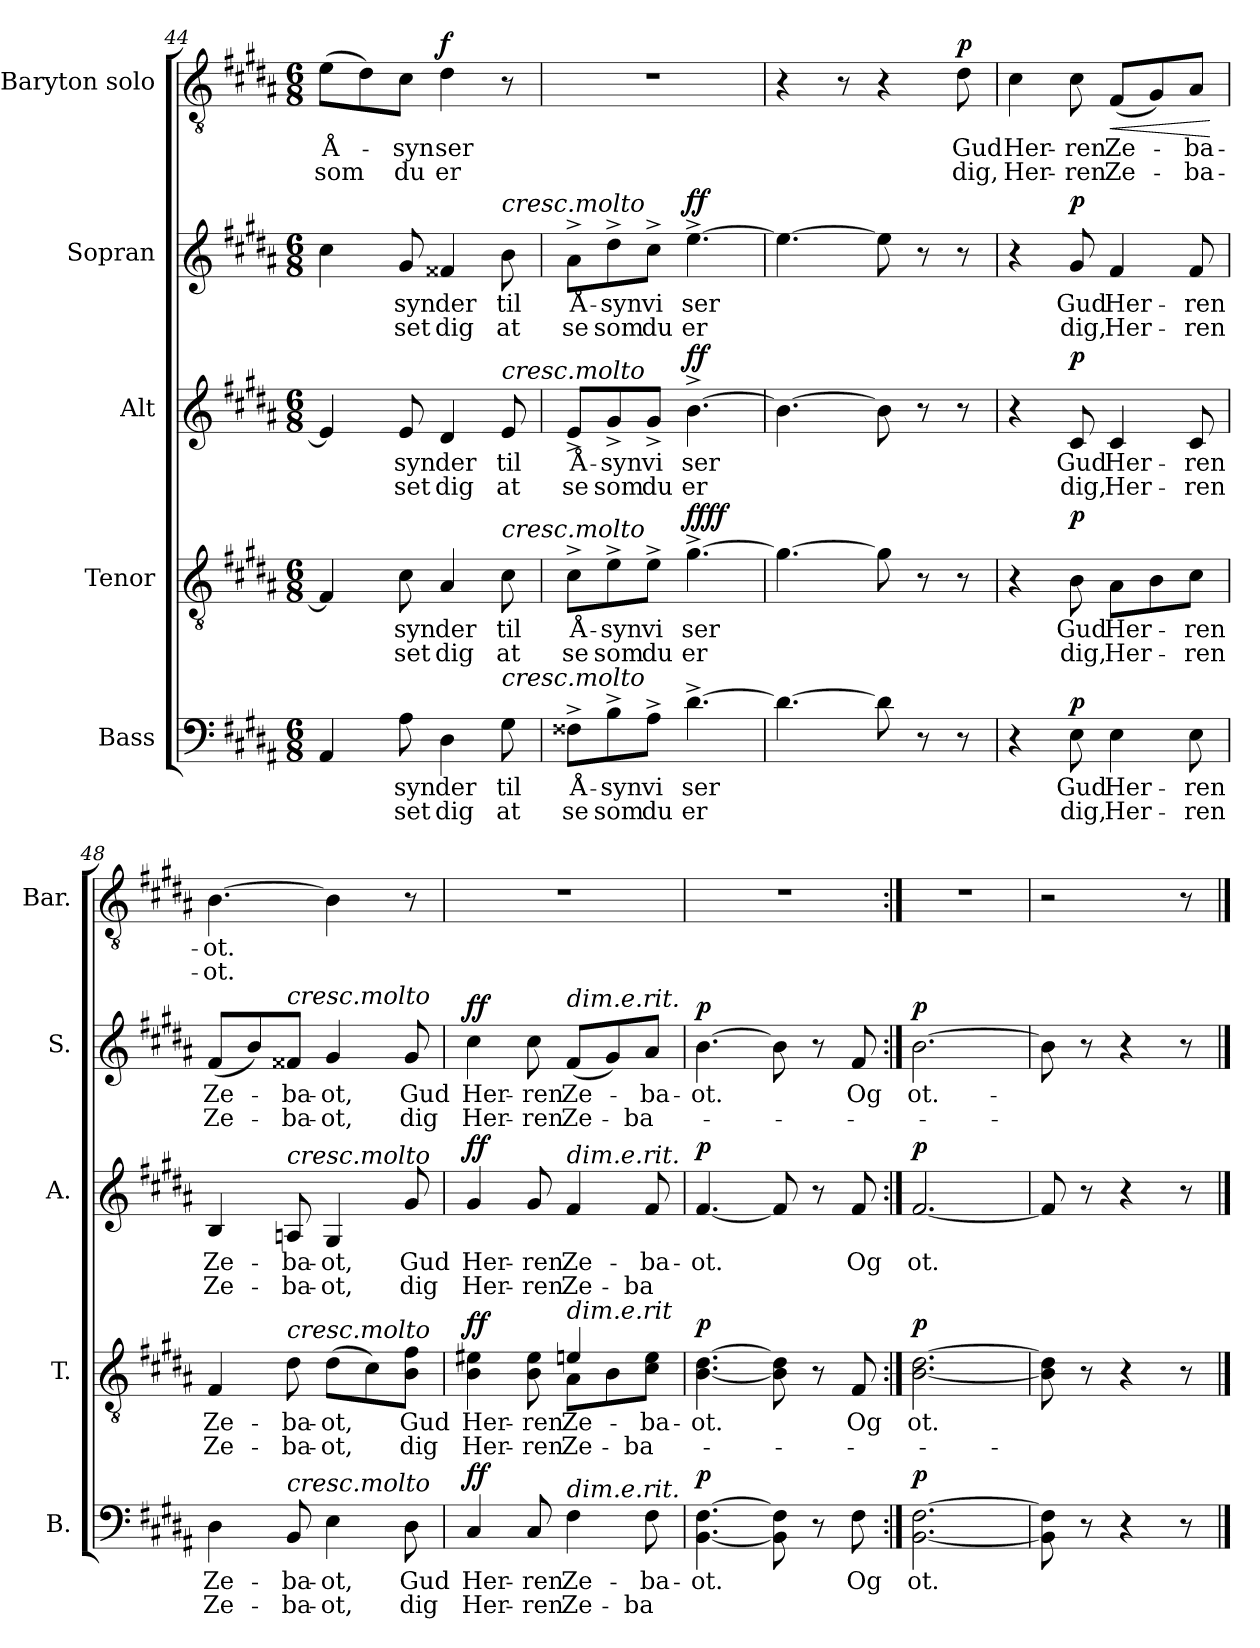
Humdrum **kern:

**kern	**text	**text	**dynam	**kern	**text	**text	**dynam	**kern	**text	**text	**dynam	**kern	**text	**text	**dynam	**kern	**text	**text	**dynam
*part5	*part5	*part5	*part5	*part4	*part4	*part4	*part4	*part3	*part3	*part3	*part3	*part2	*part2	*part2	*part2	*part1	*part1	*part1	*part1
*staff5	*staff5	*staff5	*staff5	*staff4	*staff4	*staff4	*staff4	*staff3	*staff3	*staff3	*staff3	*staff2	*staff2	*staff2	*staff2	*staff1	*staff1	*staff1	*staff1
*I"Bass	*	*	*	*I"Tenor	*	*	*	*I"Alt	*	*	*	*I"Sopran	*	*	*	*I"Baryton solo	*	*	*
*I'B.	*	*	*	*I'T.	*	*	*	*I'A.	*	*	*	*I'S.	*	*	*	*I'Bar.	*	*	*
!!LO:PB:g=z
*clefF4	*	*	*	*clefGv2	*	*	*	*clefG2	*	*	*	*clefG2	*	*	*	*clefGv2	*	*	*
*k[f#c#g#d#a#]	*	*	*	*k[f#c#g#d#a#]	*	*	*	*k[f#c#g#d#a#]	*	*	*	*k[f#c#g#d#a#]	*	*	*	*k[f#c#g#d#a#]	*	*	*
*M6/8	*	*	*	*M6/8	*	*	*	*M6/8	*	*	*	*M6/8	*	*	*	*M6/8	*	*	*
=44	=44	=44	=44	=44	=44	=44	=44	=44	=44	=44	=44	=44	=44	=44	=44	=44	=44	=44	=44
!	!	!	!	!	!	!	!	!	!	!	!	!	!	!	!	!	!LO:LY:b	!LO:LY:b	!
4AA#/	.	.	.	4F#/]	.	.	.	4e/]	.	.	.	4cc#\	.	.	.	(>8e\L	Å-	som	.
.	.	.	.	.	.	.	.	.	.	.	.	.	.	.	.	8d#\)	.	.	.
!	!LO:LY:b	!LO:LY:b	!	!	!LO:LY:b	!LO:LY:b	!	!	!LO:LY:b	!LO:LY:b	!	!	!LO:LY:b	!LO:LY:b	!	!	!LO:LY:b	!LO:LY:b	!
8A#\	-syn	-set	.	8c#\	-syn	-set	.	8e/	-syn	-set	.	8g#/	-syn	-set	.	8c#\J	-syn	du	.
!	!LO:LY:b	!LO:LY:b	!	!	!LO:LY:b	!LO:LY:b	!	!	!LO:LY:b	!LO:LY:b	!	!	!LO:LY:b	!LO:LY:b	!	!	!LO:LY:b	!LO:LY:b	!LO:DY:a
4D#\	der	dig	.	4A#/	der	dig	.	4d#/	der	dig	.	4f##X/	der	dig	.	4d#\	ser	er	f
!	!	!	!	!	!	!	!	!	!	!	!	!LO:TX:a:i:t=cresc.molto	!	!	!	!	!	!	!
!	!	!	!	!	!	!	!	!LO:TX:a:i:t=cresc.molto	!	!	!	!	!	!	!	!	!	!	!
!	!	!	!	!LO:TX:a:i:t=cresc.molto	!	!	!	!	!	!	!	!	!	!	!	!	!	!	!
!LO:TX:a:i:t=cresc.molto	!	!	!	!	!	!	!	!	!	!	!	!	!	!	!	!	!	!	!
!	!LO:LY:b	!LO:LY:b	!	!	!LO:LY:b	!LO:LY:b	!	!	!LO:LY:b	!LO:LY:b	!	!	!LO:LY:b	!LO:LY:b	!	!	!	!	!
8G#\	til	at	.	8c#\	til	at	.	8e/	til	at	.	8b\	til	at	.	8r	.	.	.
=45	=45	=45	=45	=45	=45	=45	=45	=45	=45	=45	=45	=45	=45	=45	=45	=45	=45	=45	=45
!	!LO:LY:b	!LO:LY:b	!	!	!LO:LY:b	!LO:LY:b	!	!	!LO:LY:b	!LO:LY:b	!	!	!LO:LY:b	!LO:LY:b	!	!	!	!	!
8F##X^\L	Å-	se	.	8c#^\L	Å-	se	.	8e^/L	Å-	se	.	8a#^\L	Å-	se	.	2.r	.	.	.
!	!LO:LY:b	!LO:LY:b	!	!	!LO:LY:b	!LO:LY:b	!	!	!LO:LY:b	!LO:LY:b	!	!	!LO:LY:b	!LO:LY:b	!	!	!	!	!
8B^\	-syn	som	.	8e^\	-syn	som	.	8g#^/	-syn	som	.	8dd#^\	-syn	som	.	.	.	.	.
!	!LO:LY:b	!LO:LY:b	!	!	!LO:LY:b	!LO:LY:b	!	!	!LO:LY:b	!LO:LY:b	!	!	!LO:LY:b	!LO:LY:b	!	!	!	!	!
8A#^\J	vi	du	.	8e^\J	vi	du	.	8g#^/J	vi	du	.	8cc#^\J	vi	du	.	.	.	.	.
!	!LO:LY:b	!LO:LY:b	!	!	!LO:LY:b	!LO:LY:b	!LO:DY:a	!	!LO:LY:b	!LO:LY:b	!	!	!LO:LY:b	!LO:LY:b	!	!	!	!	!
!	!	!	!	!	!	!	!LO:DY:n=1:b	!	!	!	!LO:DY:a	!	!	!	!LO:DY:a	!	!	!	!
[4.d#^\	ser	er	.	[4.g#^\	ser	er	ff ff	[4.b^\	ser	er	ff	[4.ee^\	ser	er	ff	.	.	.	.
=46	=46	=46	=46	=46	=46	=46	=46	=46	=46	=46	=46	=46	=46	=46	=46	=46	=46	=46	=46
4.d#\_	.	.	.	4.g#\_	.	.	.	4.b\_	.	.	.	4.ee\_	.	.	.	4r	.	.	.
.	.	.	.	.	.	.	.	.	.	.	.	.	.	.	.	8r	.	.	.
8d#\]	.	.	.	8g#\]	.	.	.	8b\]	.	.	.	8ee\]	.	.	.	4r	.	.	.
8r	.	.	.	8r	.	.	.	8r	.	.	.	8r	.	.	.	.	.	.	.
!	!	!	!	!	!	!	!	!	!	!	!	!	!	!	!	!	!LO:LY:b	!LO:LY:b	!LO:DY:a
8r	.	.	.	8r	.	.	.	8r	.	.	.	8r	.	.	.	8d#\	Gud	dig,	p
=47	=47	=47	=47	=47	=47	=47	=47	=47	=47	=47	=47	=47	=47	=47	=47	=47	=47	=47	=47
!	!	!	!	!	!	!	!	!	!	!	!	!	!	!	!	!	!LO:LY:b	!LO:LY:b	!
4r	.	.	.	4r	.	.	.	4r	.	.	.	4r	.	.	.	4c#\	Her-	Her-	.
!	!LO:LY:b	!LO:LY:b	!LO:DY:a	!	!LO:LY:b	!LO:LY:b	!LO:DY:a	!	!LO:LY:b	!LO:LY:b	!LO:DY:a	!	!LO:LY:b	!LO:LY:b	!LO:DY:a	!	!LO:LY:b	!LO:LY:b	!
8E\	Gud	dig,	p	8B\	Gud	dig,	p	8c#/	Gud	dig,	p	8g#/	Gud	dig,	p	8c#\	-ren	-ren	.
!	!LO:LY:b	!LO:LY:b	!	!	!LO:LY:b	!LO:LY:b	!	!	!LO:LY:b	!LO:LY:b	!	!	!LO:LY:b	!LO:LY:b	!	!	!LO:LY:b	!LO:LY:b	!LO:HP:b
4E\	Her-	Her-	.	8A#\L	Her-	Her-	.	4c#/	Her-	Her-	.	4f#/	Her-	Her-	.	(<8F#/L	Ze-	Ze-	<
.	.	.	.	8B\	.	.	.	.	.	.	.	.	.	.	.	8G#/)	.	.	.
!	!LO:LY:b	!LO:LY:b	!	!	!LO:LY:b	!LO:LY:b	!	!	!LO:LY:b	!LO:LY:b	!	!	!LO:LY:b	!LO:LY:b	!	!	!LO:LY:b	!LO:LY:b	!
8E\	-ren	-ren	.	8c#\J	-ren	-ren	.	8c#/	-ren	-ren	.	8f#/	-ren	-ren	.	8A#/J	-ba-	-ba-	.
.	.	.	.	.	.	.	.	.	.	.	.	.	.	.	.	.	.	.	[
=48	=48	=48	=48	=48	=48	=48	=48	=48	=48	=48	=48	=48	=48	=48	=48	=48	=48	=48	=48
!	!LO:LY:b	!LO:LY:b	!	!	!LO:LY:b	!LO:LY:b	!	!	!LO:LY:b	!LO:LY:b	!	!	!LO:LY:b	!LO:LY:b	!	!	!LO:LY:b	!LO:LY:b	!
4D#\	Ze-	Ze-	.	4F#/	Ze-	Ze-	.	4B/	Ze-	Ze-	.	(<8f#/L	Ze-	Ze-	.	[4.B\	-ot.	-ot.	.
.	.	.	.	.	.	.	.	.	.	.	.	8b/)	.	.	.	.	.	.	.
!	!	!	!	!	!	!	!	!	!	!	!	!LO:TX:a:i:t=cresc.molto	!	!	!	!	!	!	!
!	!	!	!	!	!	!	!	!LO:TX:a:i:t=cresc.molto	!	!	!	!	!	!	!	!	!	!	!
!	!	!	!	!LO:TX:a:i:t=cresc.molto	!	!	!	!	!	!	!	!	!	!	!	!	!	!	!
!LO:TX:a:i:t=cresc.molto	!	!	!	!	!	!	!	!	!	!	!	!	!	!	!	!	!	!	!
!	!LO:LY:b	!LO:LY:b	!	!	!LO:LY:b	!LO:LY:b	!	!	!LO:LY:b	!LO:LY:b	!	!	!LO:LY:b	!LO:LY:b	!	!	!	!	!
8BB/	-ba-	-ba-	.	8d#\	-ba-	-ba-	.	8An/	-ba-	-ba-	.	8f##X/J	-ba-	-ba-	.	.	.	.	.
!	!LO:LY:b	!LO:LY:b	!	!	!LO:LY:b	!LO:LY:b	!	!	!LO:LY:b	!LO:LY:b	!	!	!LO:LY:b	!LO:LY:b	!	!	!	!	!
4E\	-ot,	-ot,	.	(>8d#\L	-ot,	-ot,	.	4G#/	-ot,	-ot,	.	4g#/	-ot,	-ot,	.	4B\]	.	.	.
.	.	.	.	8c#\)	.	.	.	.	.	.	.	.	.	.	.	.	.	.	.
!	!LO:LY:b	!LO:LY:b	!	!	!LO:LY:b	!LO:LY:b	!	!	!LO:LY:b	!LO:LY:b	!	!	!LO:LY:b	!LO:LY:b	!	!	!	!	!
8D#\	Gud	dig	.	8B\ 8f#\J	Gud	dig	.	8g#/	Gud	dig	.	8g#/	Gud	dig	.	8r	.	.	.
!!LO:PB:g=z
=49	=49	=49	=49	=49	=49	=49	=49	=49	=49	=49	=49	=49	=49	=49	=49	=49	=49	=49	=49
!	!LO:LY:b	!LO:LY:b	!LO:DY:a	!	!LO:LY:b	!LO:LY:b	!LO:DY:a	!	!LO:LY:b	!LO:LY:b	!LO:DY:a	!	!LO:LY:b	!LO:LY:b	!LO:DY:a	!	!	!	!
*	*	*	*	*^	*	*	*	*	*	*	*	*	*	*	*	*	*	*	*
4C#/	Her-	Her-	ff	4B\ 4e#X\	4.ryy	Her-	Her-	ff	4g#/	Her-	Her-	ff	4cc#\	Her-	Her-	ff	2.r	.	.	.
!	!LO:LY:b	!LO:LY:b	!	!	!	!LO:LY:b	!LO:LY:b	!	!	!LO:LY:b	!LO:LY:b	!	!	!LO:LY:b	!LO:LY:b	!	!	!	!	!
8C#/	-ren	-ren	.	8B\ 8e#\	.	-ren	-ren	.	8g#/	-ren	-ren	.	8cc#\	-ren	-ren	.	.	.	.	.
!	!	!	!	!	!	!	!	!	!	!	!	!	!LO:TX:a:i:t=dim.e.rit.	!	!	!	!	!	!	!
!	!	!	!	!	!	!	!	!	!LO:TX:a:i:t=dim.e.rit.	!	!	!	!	!	!	!	!	!	!	!
!	!	!	!	!LO:TX:a:i:t=dim.e.rit	!	!	!	!	!	!	!	!	!	!	!	!	!	!	!	!
!LO:TX:a:i:t=dim.e.rit.	!	!	!	!	!	!	!	!	!	!	!	!	!	!	!	!	!	!	!	!
!	!LO:LY:b	!LO:LY:b	!	!	!	!LO:LY:b	!LO:LY:b	!	!	!LO:LY:b	!LO:LY:b	!	!	!LO:LY:b	!LO:LY:b	!	!	!	!	!
4F#\	Ze-	Ze-	.	8A#\L	4en/	Ze-	Ze-	.	4f#/	Ze-	Ze-	.	(<8f#/L	Ze-	Ze-	.	.	.	.	.
.	.	.	.	8B\	.	.	.	.	.	.	.	.	8g#/)	.	.	.	.	.	.	.
!	!LO:LY:b	!LO:LY:b	!	!	!	!LO:LY:b	!LO:LY:b	!	!	!LO:LY:b	!LO:LY:b	!	!	!LO:LY:b	!LO:LY:b	!	!	!	!	!
8F#\	-ba-	-ba	.	8c#\ 8e\J	8ryy	-ba-	-ba-	.	8f#/	-ba-	-ba	.	8a#/J	-ba-	-ba-	.	.	.	.	.
=50	=50	=50	=50	=50	=50	=50	=50	=50	=50	=50	=50	=50	=50	=50	=50	=50	=50	=50	=50	=50
!	!LO:LY:b	!	!LO:DY:a	!	!	!LO:LY:b	!	!LO:DY:a	!	!LO:LY:b	!	!LO:DY:a	!	!LO:LY:b	!	!LO:DY:a	!	!	!	!
*	*	*	*	*v	*v	*	*	*	*	*	*	*	*	*	*	*	*	*	*	*
[4.BB\ [4.F#\	-ot.	.	p	[4.B\ [4.d#\	-ot.	.	p	[4.f#/	-ot.	.	p	[4.b\	-ot.	.	p	2.r	.	.	.
8BB\] 8F#\]	.	.	.	8B\] 8d#\]	.	.	.	8f#/]	.	.	.	8b\]	.	.	.	.	.	.	.
8r	.	.	.	8r	.	.	.	8r	.	.	.	8r	.	.	.	.	.	.	.
!	!LO:LY:b	!	!	!	!LO:LY:b	!	!	!	!LO:LY:b	!	!	!	!LO:LY:b	!	!	!	!	!	!
8F#\	Og	.	.	8F#/	Og	.	.	8f#/	Og	.	.	8f#/	Og	.	.	.	.	.	.
=51:|!	=51:|!	=51:|!	=51:|!	=51:|!	=51:|!	=51:|!	=51:|!	=51:|!	=51:|!	=51:|!	=51:|!	=51:|!	=51:|!	=51:|!	=51:|!	=51:|!	=51:|!	=51:|!	=51:|!
!	!LO:LY:b	!	!LO:DY:a	!	!LO:LY:b	!	!LO:DY:a	!	!LO:LY:b	!	!LO:DY:a	!	!LO:LY:b	!	!LO:DY:a	!	!	!	!
[2.BB\ [2.F#\	-ot.	.	p	[2.B\ [2.d#\	ot.	.	p	[2.f#/	-ot.	.	p	[2.b\	-ot.-	.	p	2.r	.	.	.
=52	=52	=52	=52	=52	=52	=52	=52	=52	=52	=52	=52	=52	=52	=52	=52	=52	=52	=52	=52
8BB\] 8F#\]	.	.	.	8B\] 8d#\]	.	.	.	8f#/]	.	.	.	8b\]	.	.	.	2r	.	.	.
8r	.	.	.	8r	.	.	.	8r	.	.	.	8r	.	.	.	.	.	.	.
4r	.	.	.	4r	.	.	.	4r	.	.	.	4r	.	.	.	.	.	.	.
8r	.	.	.	8r	.	.	.	8r	.	.	.	8r	.	.	.	8r	.	.	.
==	==	==	==	==	==	==	==	==	==	==	==	==	==	==	==	==	==	==	==
*-	*-	*-	*-	*-	*-	*-	*-	*-	*-	*-	*-	*-	*-	*-	*-	*-	*-	*-	*-
